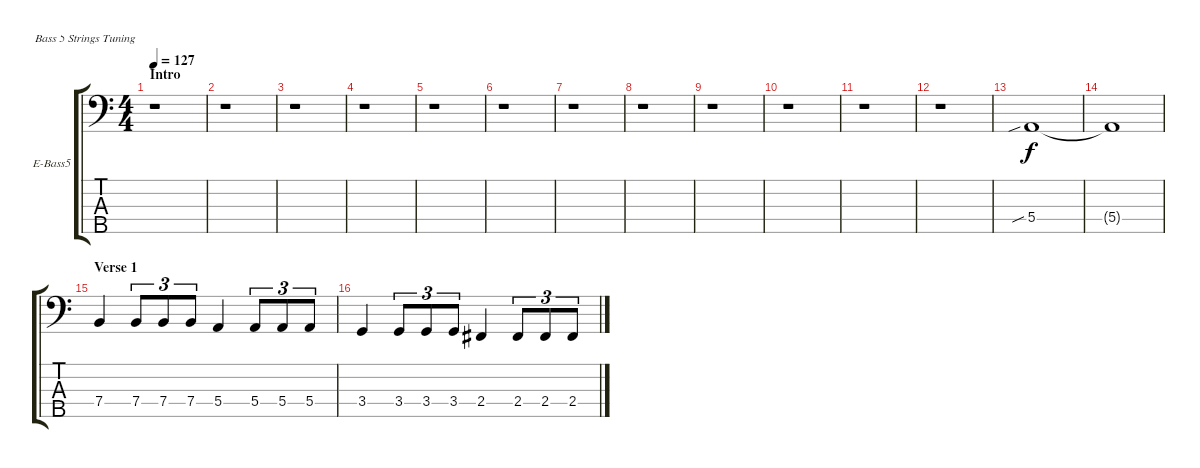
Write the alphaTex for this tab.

\bracketExtendMode groupsimilarinstruments
\firstSystemTrackNameOrientation horizontal
\otherSystemsTrackNameOrientation horizontal
\track ("Andreoli - Bass" "E-Bass5") {instrument electricbassfinger}
\staff {score tabs}
\tuning (G2 D2 A1 E1 B0)
\ts (4 4)
\section ("" "Intro")
\tempo 127
\clef f4
\ks c
r.1{dy f instrument electricbassfinger} |
r.1 |
r.1 |
r.1 |
r.1 |
r.1 |
r.1 |
r.1 |
r.1 |
r.1 |
r.1 |
r.1 |
5.4{sib}.1 |
5.4{t}.1 |
\section ("" "Verse 1")
7.4.4 7.4.8{tu (3 2)} 7.4.8{tu (3 2)} 7.4.8{tu (3 2)} 5.4.4 5.4.8{tu (3 2)} 5.4.8{tu (3 2)} 5.4.8{tu (3 2)} |
3.4.4 3.4.8{tu (3 2)} 3.4.8{tu (3 2)} 3.4.8{tu (3 2)} 2.4.4 2.4.8{tu (3 2)} 2.4.8{tu (3 2)} 2.4.8{tu (3 2)}
